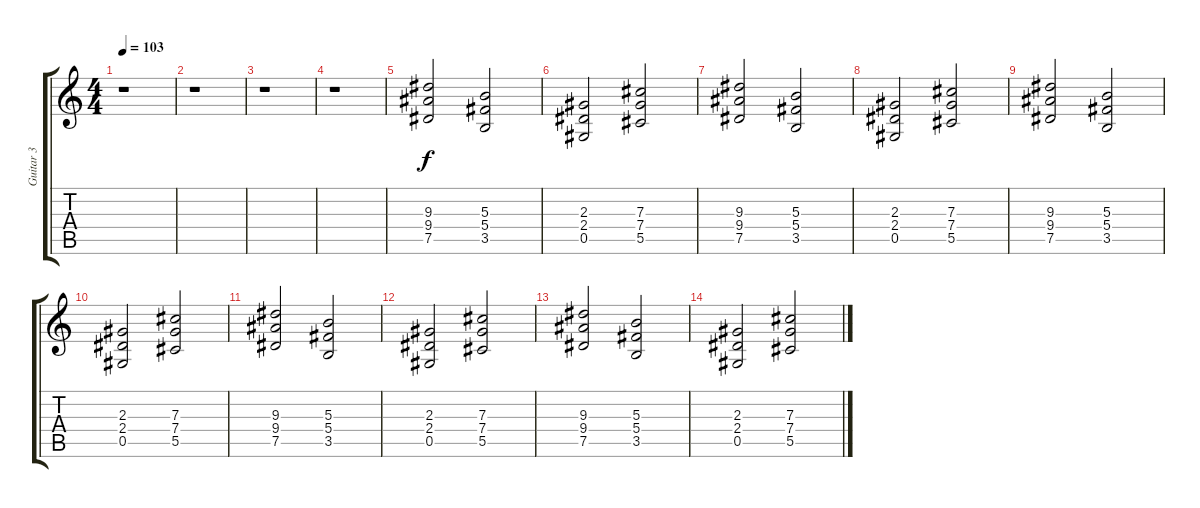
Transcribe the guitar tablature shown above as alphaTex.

\track ("Guitar 3" "Guitar 3") {instrument distortionguitar}
\staff {score tabs}
\tuning (Eb4 Bb3 Gb3 Db3 Ab2 Eb2) {hide}
\ts (4 4)
\tempo 103
\clef g2
\ks c
r.1{dy f} |
r.1 |
r.1 |
r.1 |
(9.3 9.4 7.5).2 (5.3 5.4 3.5).2 |
(2.3 2.4 0.5).2 (7.3 7.4 5.5).2 |
(9.3 9.4 7.5).2 (5.3 5.4 3.5).2 |
(2.3 2.4 0.5).2 (7.3 7.4 5.5).2 |
(9.3 9.4 7.5).2 (5.3 5.4 3.5).2 |
(2.3 2.4 0.5).2 (7.3 7.4 5.5).2 |
(9.3 9.4 7.5).2 (5.3 5.4 3.5).2 |
(2.3 2.4 0.5).2 (7.3 7.4 5.5).2 |
(9.3 9.4 7.5).2{volume 1} (5.3 5.4 3.5).2 |
(2.3 2.4 0.5).2 (7.3 7.4 5.5).2
